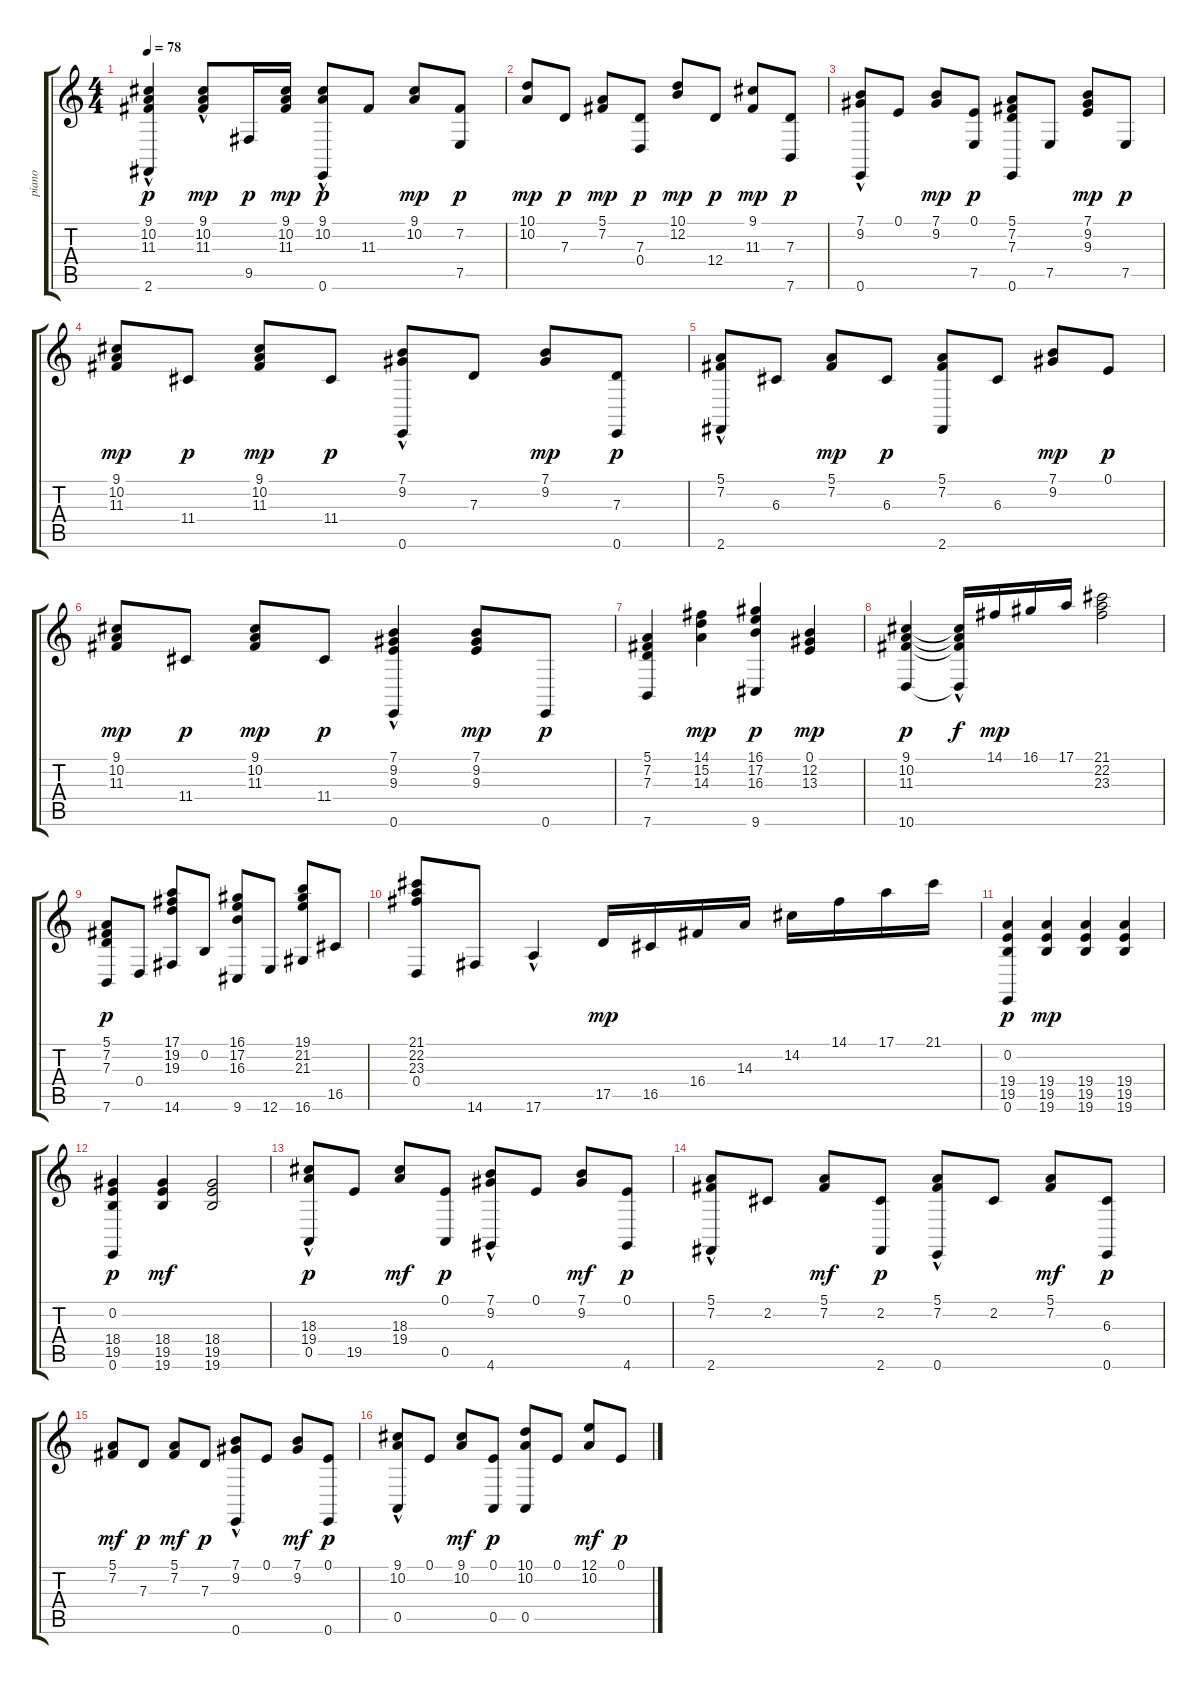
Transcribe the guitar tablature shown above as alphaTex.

\track ("piano" "piano") {instrument brightacousticpiano}
\staff {score tabs}
\tuning (E4 B3 G3 D3 A2 E2) {hide}
\ts (4 4)
\tempo 78
\clef g2
\ks c
(9.1 10.2 11.3 2.6{hac}).4{dy p} (9.1{hac} 10.2{hac} 11.3{hac}).8{dy mp} 9.5.16{dy p} (9.1 10.2 11.3).16{dy mp} (9.1 10.2 0.6{hac}).8{dy p} 11.3.8 (9.1 10.2).8{dy mp} (7.2 7.5).8{dy p} |
(10.1 10.2).8{dy mp} 7.3.8{dy p} (5.1 7.2).8{dy mp} (7.3 0.4).8{dy p} (10.1 12.2).8{dy mp} 12.4.8{dy p} (9.1 11.3).8{dy mp} (7.3 7.6).8{dy p} |
(7.1 9.2 0.6{hac}).8 0.1.8 (7.1 9.2).8{dy mp} (0.1 7.5).8{dy p} (5.1 7.2 7.3 0.6).8 7.5.8 (7.1 9.2 9.3).8{dy mp} 7.5.8{dy p} |
(9.1 10.2 11.3).8{dy mp} 11.4.8{dy p} (9.1 10.2 11.3).8{dy mp} 11.4.8{dy p} (7.1 9.2 0.6{hac}).8 7.3.8 (7.1 9.2).8{dy mp} (7.3 0.6).8{dy p} |
(5.1 7.2 2.6{hac}).8 6.3.8 (5.1 7.2).8{dy mp} 6.3.8{dy p} (5.1 7.2 2.6).8 6.3.8 (7.1 9.2).8{dy mp} 0.1.8{dy p} |
(9.1 10.2 11.3).8{dy mp} 11.4.8{dy p} (9.1 10.2 11.3).8{dy mp} 11.4.8{dy p} (7.1 9.2 9.3 0.6{hac}).4 (7.1 9.2 9.3).8{dy mp} 0.6.8{dy p} |
(5.1 7.2 7.3 7.6).4 (14.1 15.2 14.3).4{dy mp} (16.1 17.2 16.3 9.6).4{dy p} (0.1 12.2 13.3).4{dy mp} |
(9.1 10.2 11.3 10.6).4{dy p} (9.1{t} 10.2{t} 11.3{t} 10.6{hac t}).16{dy f} 14.1.16{dy mp} 16.1.16 17.1.16 (21.1 22.2 23.3).2 |
(5.1 7.2 7.3 7.6).8{dy p} 0.4.8 (17.1 19.2 19.3 14.6).8 0.2.8 (16.1 17.2 16.3 9.6).8 12.6.8 (19.1 21.2 21.3 16.6).8 16.5.8 |
(21.1 22.2 23.3 0.4).8 14.6.8 17.6{hac}.4 17.5.16{dy mp} 16.5.16 16.4.16 14.3.16 14.2.16 14.1.16 17.1.16 21.1.16 |
(0.2 19.4 19.5 0.6).4{dy p} (19.4 19.5 19.6).4{dy mp} (19.4 19.5 19.6).4 (19.4 19.5 19.6).4 |
(0.2 18.4 19.5 0.6).4{dy p} (18.4 19.5 19.6).4{dy mf} (18.4 19.5 19.6).2 |
(18.3 19.4 0.5{hac}).8{dy p} 19.5.8 (18.3 19.4).8{dy mf} (0.1 0.5).8{dy p} (7.1 9.2 4.6{hac}).8 0.1.8 (7.1 9.2).8{dy mf} (0.1 4.6).8{dy p} |
(5.1 7.2 2.6{hac}).8 2.2.8 (5.1 7.2).8{dy mf} (2.2 2.6).8{dy p} (5.1 7.2 0.6{hac}).8 2.2.8 (5.1 7.2).8{dy mf} (6.3 0.6).8{dy p} |
(5.1 7.2).8{dy mf} 7.3.8{dy p} (5.1 7.2).8{dy mf} 7.3.8{dy p} (7.1 9.2 0.6{hac}).8 0.1.8 (7.1 9.2).8{dy mf} (0.1 0.6).8{dy p} |
(9.1 10.2 0.5{hac}).8 0.1.8 (9.1 10.2).8{dy mf} (0.1 0.5).8{dy p} (10.1 10.2 0.5).8 0.1.8 (12.1 10.2).8{dy mf} 0.1.8{dy p}
